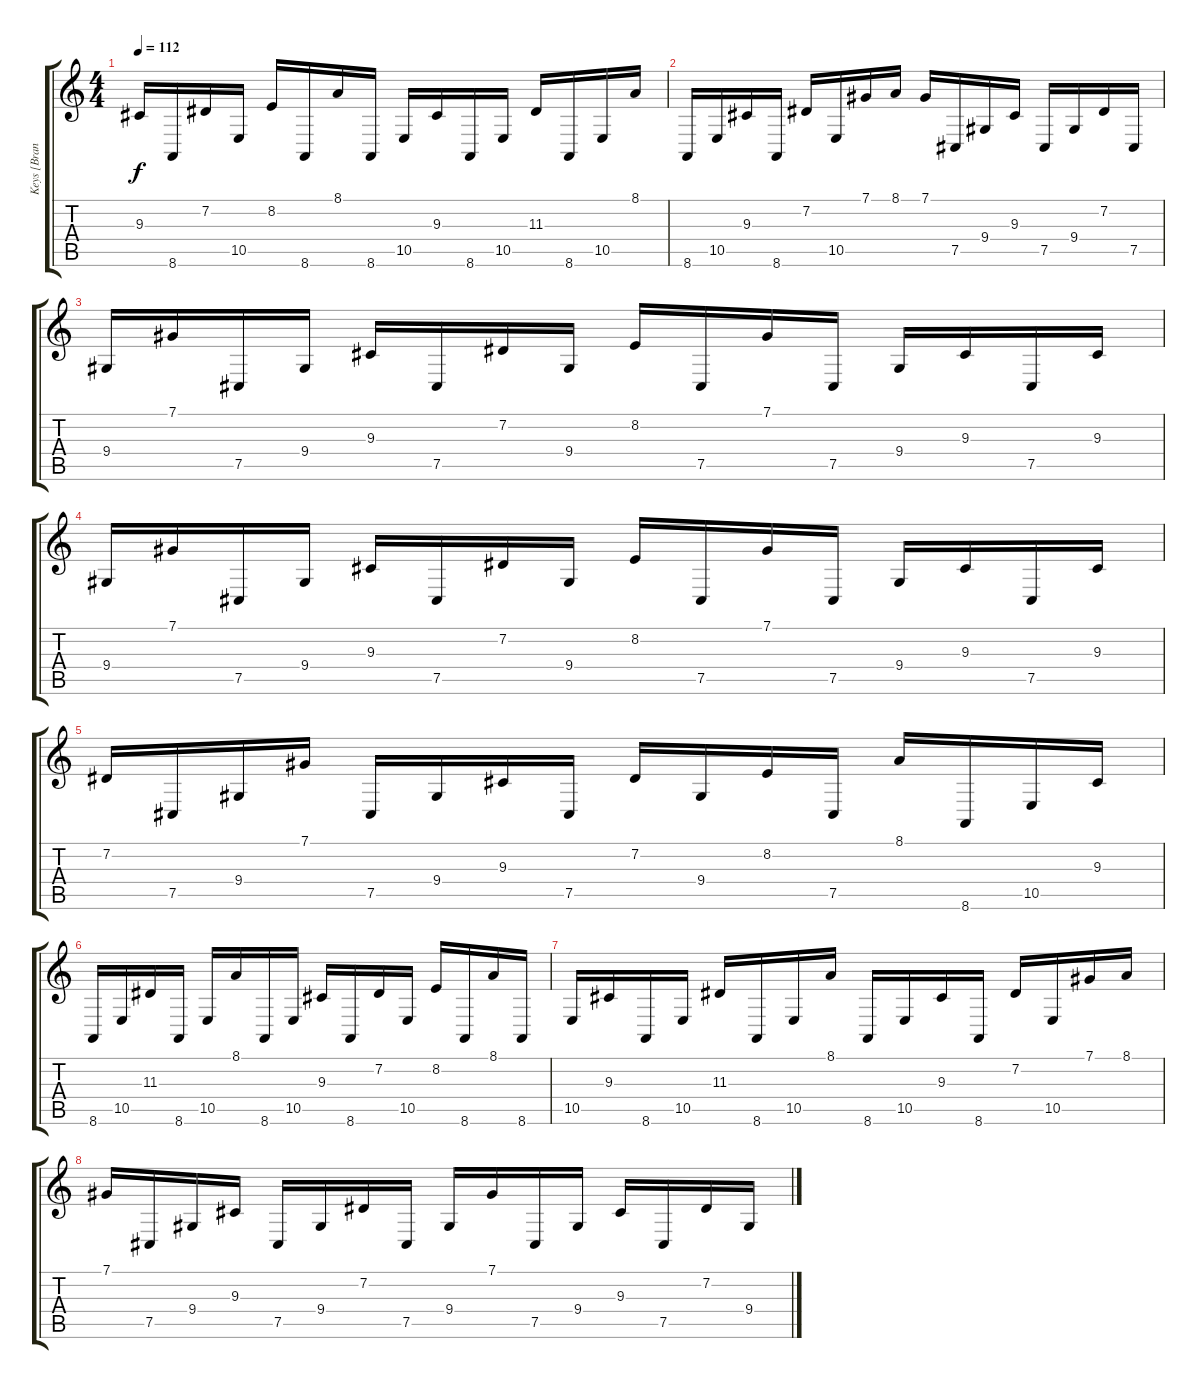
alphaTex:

\track ("Keys [Brandstrom]" "Keys [Bran") {instrument pad3polysynth}
\staff {score tabs}
\tuning (Db4 Ab3 E3 B2 Gb2 Db2) {hide}
\ts (4 4)
\tempo 112
\clef g2
\ks c
9.3.16{dy f} 8.6.16 7.2.16 10.5.16 8.2.16 8.6.16 8.1.16 8.6.16 10.5.16 9.3.16 8.6.16 10.5.16 11.3.16 8.6.16 10.5.16 8.1.16 |
8.6.16 10.5.16 9.3.16 8.6.16 7.2.16 10.5.16 7.1.16 8.1.16 7.1.16 7.5.16 9.4.16 9.3.16 7.5.16 9.4.16 7.2.16 7.5.16 |
9.4.16 7.1.16 7.5.16 9.4.16 9.3.16 7.5.16 7.2.16 9.4.16 8.2.16 7.5.16 7.1.16 7.5.16 9.4.16 9.3.16 7.5.16 9.3.16 |
9.4.16 7.1.16 7.5.16 9.4.16 9.3.16 7.5.16 7.2.16 9.4.16 8.2.16 7.5.16 7.1.16 7.5.16 9.4.16 9.3.16 7.5.16 9.3.16 |
7.2.16 7.5.16 9.4.16 7.1.16 7.5.16 9.4.16 9.3.16 7.5.16 7.2.16 9.4.16 8.2.16 7.5.16 8.1.16 8.6.16 10.5.16 9.3.16 |
8.6.16 10.5.16 11.3.16 8.6.16 10.5.16 8.1.16 8.6.16 10.5.16 9.3.16 8.6.16 7.2.16 10.5.16 8.2.16 8.6.16 8.1.16 8.6.16 |
10.5.16 9.3.16 8.6.16 10.5.16 11.3.16 8.6.16 10.5.16 8.1.16 8.6.16 10.5.16 9.3.16 8.6.16 7.2.16 10.5.16 7.1.16 8.1.16 |
7.1.16 7.5.16 9.4.16 9.3.16 7.5.16 9.4.16 7.2.16 7.5.16 9.4.16 7.1.16 7.5.16 9.4.16 9.3.16 7.5.16 7.2.16 9.4.16
